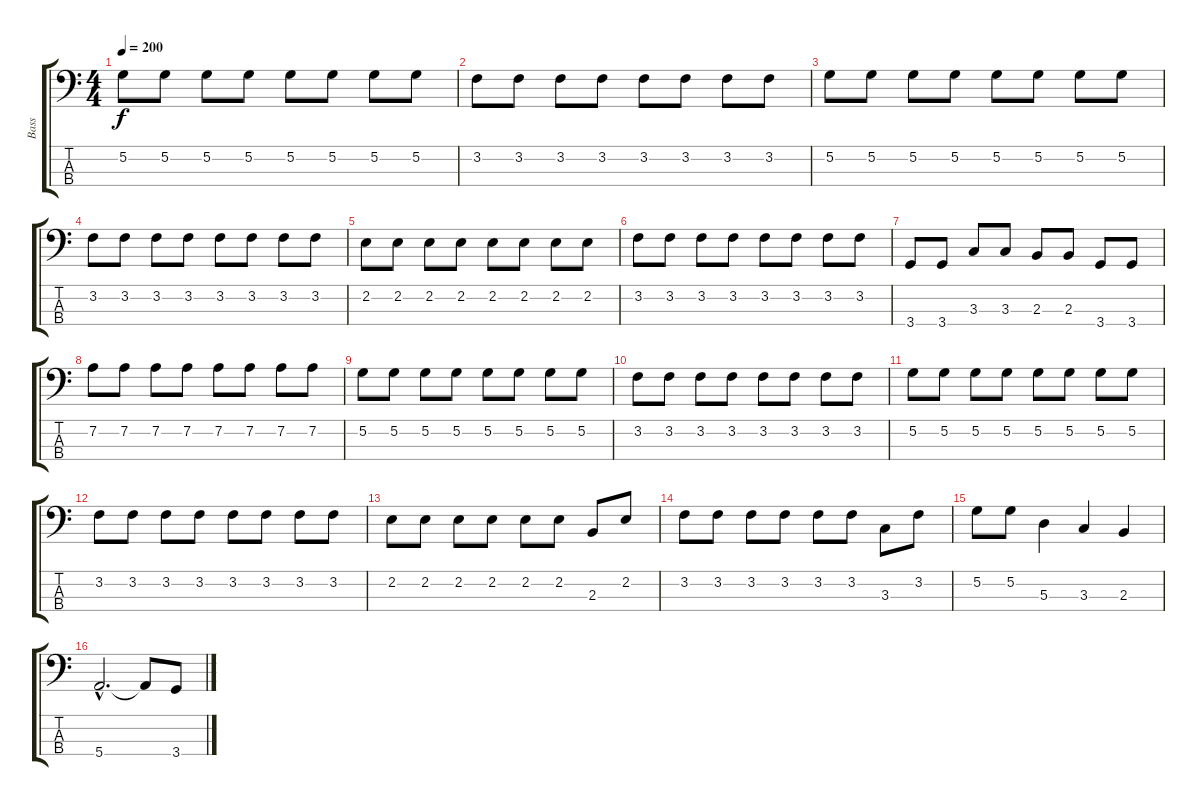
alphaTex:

\track ("Bass" "Bass") {instrument electricbassfinger}
\staff {score tabs}
\tuning (G2 D2 A1 E1) {hide}
\ts (4 4)
\tempo 200
\clef f4
\ks c
5.2.8{dy f} 5.2.8 5.2.8 5.2.8 5.2.8 5.2.8 5.2.8 5.2.8 |
3.2.8 3.2.8 3.2.8 3.2.8 3.2.8 3.2.8 3.2.8 3.2.8 |
5.2.8 5.2.8 5.2.8 5.2.8 5.2.8 5.2.8 5.2.8 5.2.8 |
3.2.8 3.2.8 3.2.8 3.2.8 3.2.8 3.2.8 3.2.8 3.2.8 |
2.2.8 2.2.8 2.2.8 2.2.8 2.2.8 2.2.8 2.2.8 2.2.8 |
3.2.8 3.2.8 3.2.8 3.2.8 3.2.8 3.2.8 3.2.8 3.2.8 |
3.4.8 3.4.8 3.3.8 3.3.8 2.3.8 2.3.8 3.4.8 3.4.8 |
7.2.8 7.2.8 7.2.8 7.2.8 7.2.8 7.2.8 7.2.8 7.2.8 |
5.2.8 5.2.8 5.2.8 5.2.8 5.2.8 5.2.8 5.2.8 5.2.8 |
3.2.8 3.2.8 3.2.8 3.2.8 3.2.8 3.2.8 3.2.8 3.2.8 |
5.2.8 5.2.8 5.2.8 5.2.8 5.2.8 5.2.8 5.2.8 5.2.8 |
3.2.8 3.2.8 3.2.8 3.2.8 3.2.8 3.2.8 3.2.8 3.2.8 |
2.2.8 2.2.8 2.2.8 2.2.8 2.2.8 2.2.8 2.3.8 2.2.8 |
3.2.8 3.2.8 3.2.8 3.2.8 3.2.8 3.2.8 3.3.8 3.2.8 |
5.2.8 5.2.8 5.3.4 3.3.4 2.3.4 |
5.4{hac}.2{d} 5.4{t}.8 3.4.8
